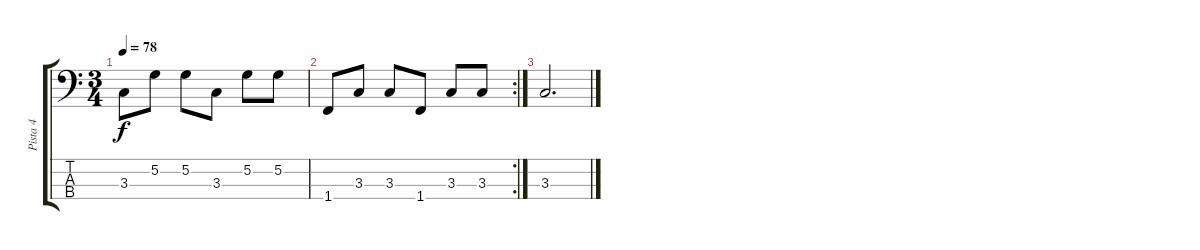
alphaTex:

\track ("Pista 4" "Pista 4") {instrument electricbassfinger}
\staff {score tabs}
\tuning (G2 D2 A1 E1) {hide}
\ts (3 4)
\tempo 78
\clef f4
\ks c
3.3.8{dy f} 5.2.8 5.2.8 3.3.8 5.2.8 5.2.8 |
\rc 2
1.4.8 3.3.8 3.3.8 1.4.8 3.3.8 3.3.8 |
3.3.2{d}
